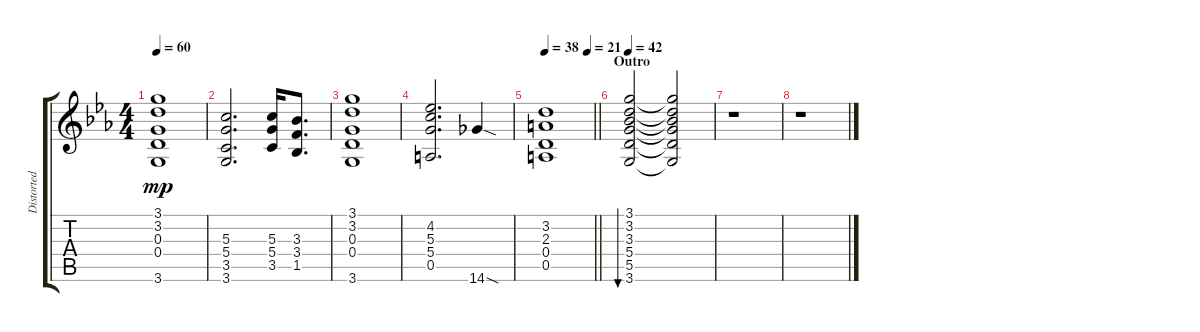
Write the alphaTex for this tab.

\track ("Distorted 1" "Distorted ") {instrument distortionguitar}
\staff {score tabs}
\tuning (E4 B3 G3 D3 A2 E2) {hide}
\ts (4 4)
\tempo 60
\clef g2
\ks eb
(3.1 3.2 0.3 0.4 3.6).1{dy mp} |
(5.3 5.4 3.5 3.6).2{d} (5.3 5.4 3.5).16 (3.3 3.4 1.5).8{d} |
(3.1 3.2 0.3 0.4 3.6).1 |
(4.2 5.3 5.4 0.5).2{d} 14.6{sod}.4 |
\tempo 38
\tempo (21 0.875)
\barLineRight lightlight
(3.2 2.3 0.4 0.5).1 |
\section ("" "Outro")
\tempo 42
(3.1 3.2 3.3 5.4 5.5 3.6).2{bu 30} (3.1{t} 3.2{t} 3.3{t} 5.4{t} 5.5{t} 3.6{t}).2 |
r.1 |
r.1
